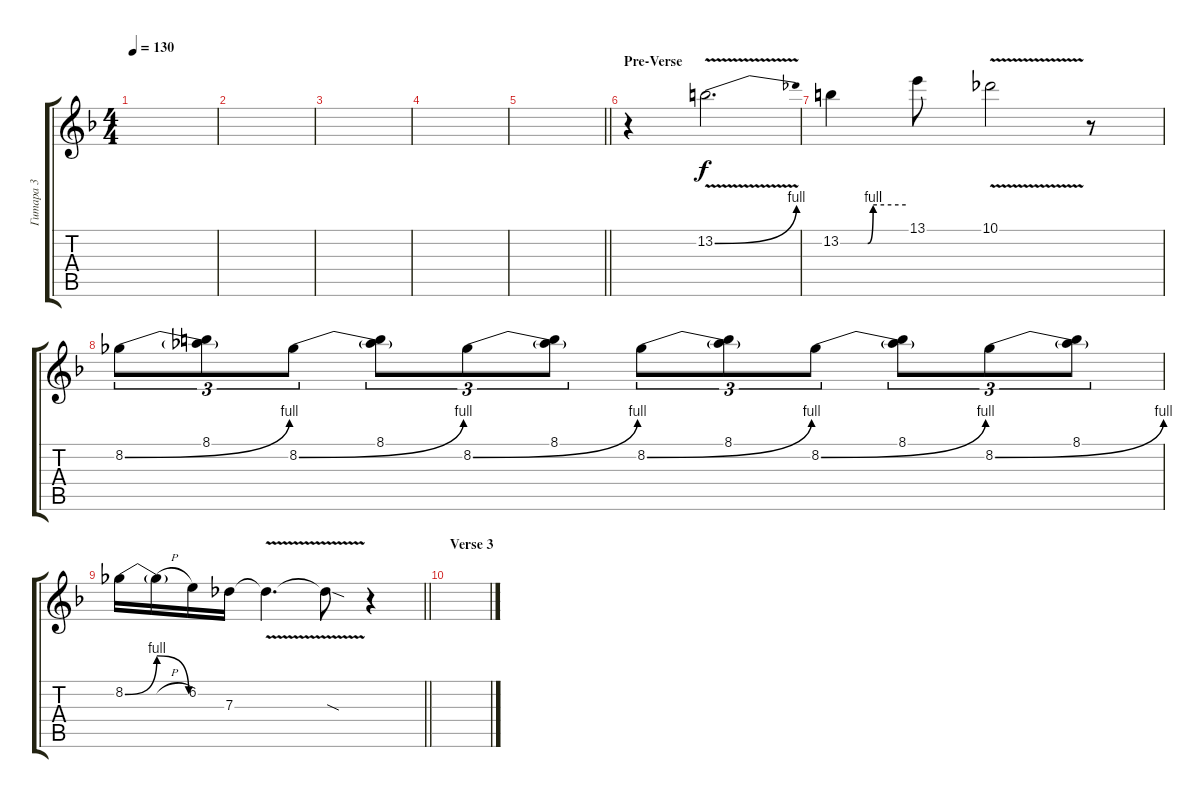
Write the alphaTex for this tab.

\track ("Гитара 3" "Гитара 3") {instrument distortionguitar}
\staff {score tabs}
\tuning (Eb4 Bb3 Gb3 Db3 Ab2 Eb2) {hide}
\ts (4 4)
\tempo 130
\clef g2
\ks dminor
|
|
|
|
\barLineRight lightlight
|
\section ("" "Pre-Verse")
r.4{volume 10} 13.2{be (bend 0 0 60 4) v}.2{d} |
13.2{be (custom 0 0 25 0 30 4 60 4)}.4 13.1.8 10.1{v}.2 r.8 |
8.2{be (bend 0 0 60 4)}.8{tu (3 2)} (8.1 8.2{t}).8{tu (3 2)} 8.2{be (bend 0 0 60 4)}.8{tu (3 2)} (8.1 8.2{t}).8{tu (3 2)} 8.2{be (bend 0 0 60 4)}.8{tu (3 2)} (8.1 8.2{t}).8{tu (3 2)} 8.2{be (bend 0 0 60 4)}.8{tu (3 2)} (8.1 8.2{t}).8{tu (3 2)} 8.2{be (bend 0 0 60 4)}.8{tu (3 2)} (8.1 8.2{t}).8{tu (3 2)} 8.2{be (bend 0 0 60 4)}.8{tu (3 2)} (8.1 8.2{t}).8{tu (3 2)} |
\barLineRight lightlight
8.2{be (bendrelease 0 0 20 4 38 4 60 0)}.16 8.2{h t}.16 6.2.16 7.3.16 7.3{v t}.4{d} 7.3{sod t}.8 r.4 |
\section ("" "Verse 3")
